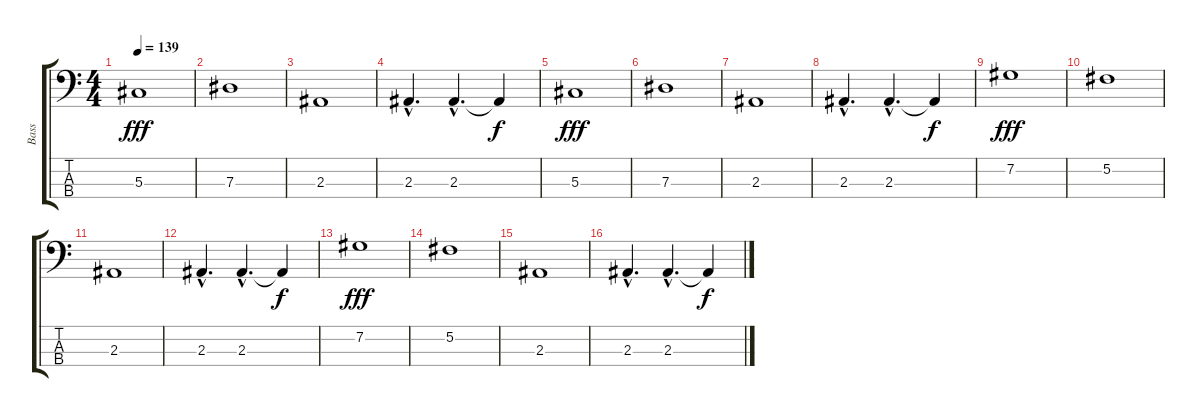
\track ("Bass" "Bass") {instrument electricbassfinger}
\staff {score tabs}
\tuning (Gb2 Db2 Ab1 Eb1) {hide}
\ts (4 4)
\tempo 139
\clef f4
\ks c
5.3.1{dy fff} |
7.3.1 |
2.3.1 |
2.3{hac}.4{d} 2.3{hac}.4{d} 2.3{t}.4{dy f} |
5.3.1{dy fff} |
7.3.1 |
2.3.1 |
2.3{hac}.4{d} 2.3{hac}.4{d} 2.3{t}.4{dy f} |
7.2.1{dy fff} |
5.2.1 |
2.3.1 |
2.3{hac}.4{d} 2.3{hac}.4{d} 2.3{t}.4{dy f} |
7.2.1{dy fff} |
5.2.1 |
2.3.1 |
2.3{hac}.4{d} 2.3{hac}.4{d} 2.3{t}.4{dy f}
